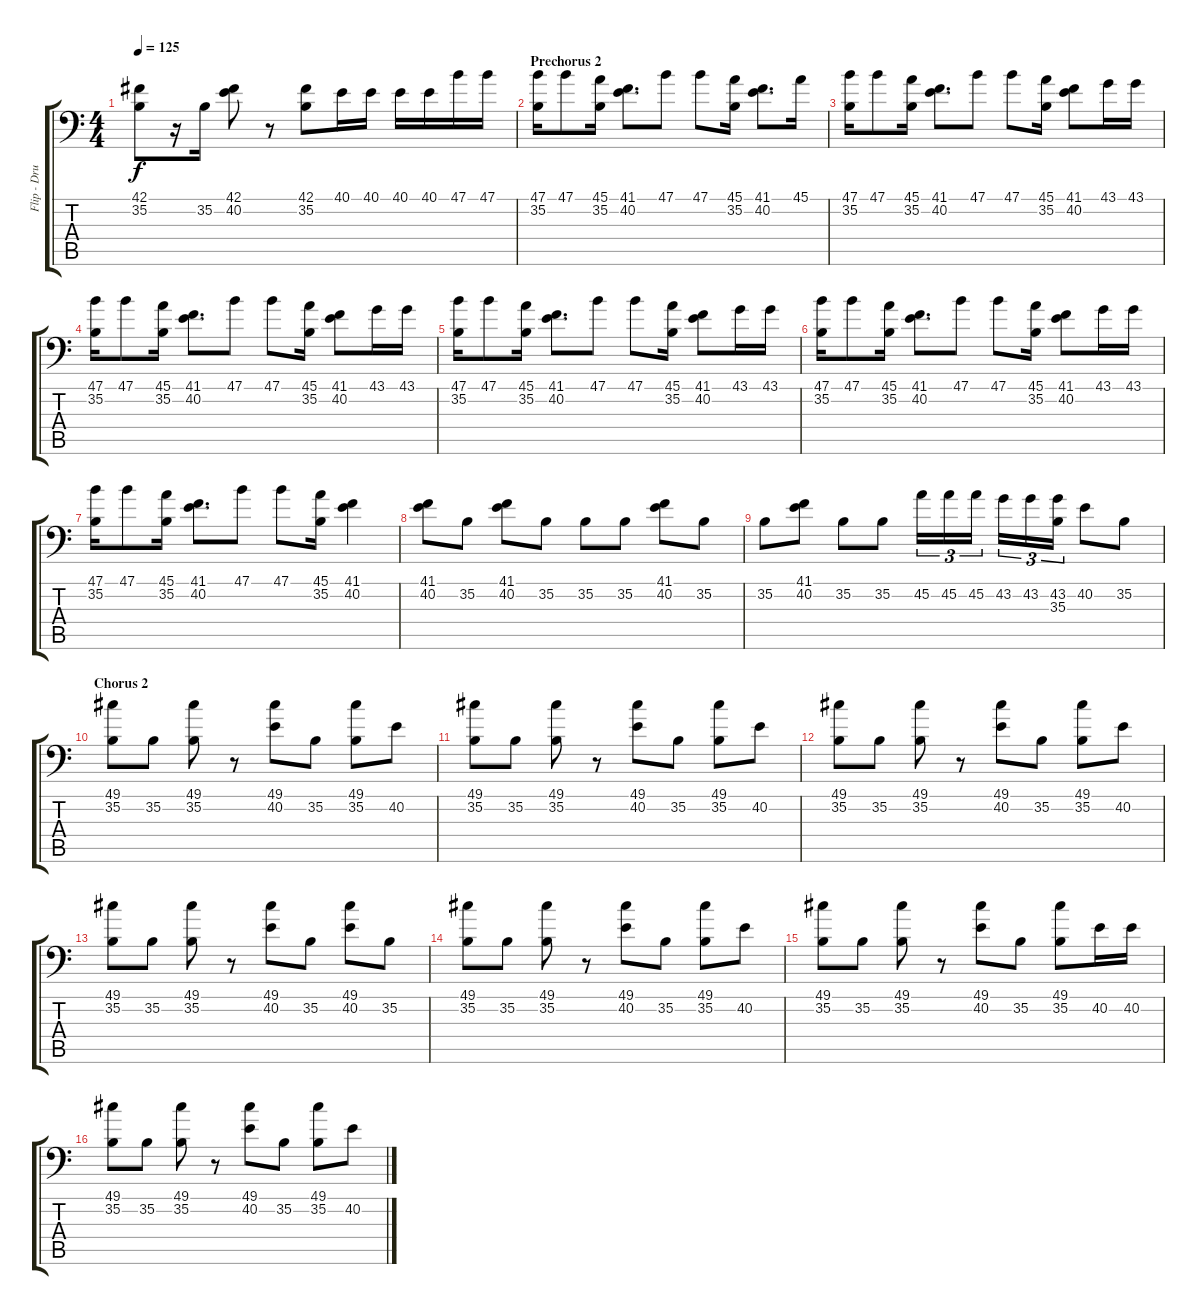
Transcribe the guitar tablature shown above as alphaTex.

\track ("Flip - Drums" "Flip - Dru") {instrument acousticgrandpiano}
\staff {score tabs}
\tuning (C-1 C-1 C-1 C-1 C-1 C-1) {hide}
\ts (4 4)
\tempo 125
\clef f4
\ks c
(42.1 35.2).8{dy f} r.16 35.2.16 (42.1 40.2).8 r.8 (42.1 35.2).8 40.1.16 40.1.16 40.1.16 40.1.16 47.1.16 47.1.16 |
\section ("" "Prechorus 2")
(47.1 35.2).16 47.1.8 (45.1 35.2).16 (41.1 40.2).8{d} 47.1.8 47.1.8 (45.1 35.2).16 (41.1 40.2).8{d} 45.1.16 |
(47.1 35.2).16 47.1.8 (45.1 35.2).16 (41.1 40.2).8{d} 47.1.8 47.1.8 (45.1 35.2).16 (41.1 40.2).8 43.1.16 43.1.16 |
(47.1 35.2).16 47.1.8 (45.1 35.2).16 (41.1 40.2).8{d} 47.1.8 47.1.8 (45.1 35.2).16 (41.1 40.2).8 43.1.16 43.1.16 |
(47.1 35.2).16 47.1.8 (45.1 35.2).16 (41.1 40.2).8{d} 47.1.8 47.1.8 (45.1 35.2).16 (41.1 40.2).8 43.1.16 43.1.16 |
(47.1 35.2).16 47.1.8 (45.1 35.2).16 (41.1 40.2).8{d} 47.1.8 47.1.8 (45.1 35.2).16 (41.1 40.2).8 43.1.16 43.1.16 |
(47.1 35.2).16 47.1.8 (45.1 35.2).16 (41.1 40.2).8{d} 47.1.8 47.1.8 (45.1 35.2).16 (41.1 40.2).4 |
(41.1 40.2).8 35.2.8 (41.1 40.2).8 35.2.8 35.2.8 35.2.8 (41.1 40.2).8 35.2.8 |
35.2.8 (41.1 40.2).8 35.2.8 35.2.8 45.2.16{tu (3 2)} 45.2.16{tu (3 2)} 45.2.16{tu (3 2)} 43.2.16{tu (3 2)} 43.2.16{tu (3 2)} (43.2 35.3).16{tu (3 2)} 40.2.8 35.2.8 |
\section ("" "Chorus 2")
(49.1 35.2).8 35.2.8 (49.1 35.2).8 r.8 (49.1 40.2).8 35.2.8 (49.1 35.2).8 40.2.8 |
(49.1 35.2).8 35.2.8 (49.1 35.2).8 r.8 (49.1 40.2).8 35.2.8 (49.1 35.2).8 40.2.8 |
(49.1 35.2).8 35.2.8 (49.1 35.2).8 r.8 (49.1 40.2).8 35.2.8 (49.1 35.2).8 40.2.8 |
(49.1 35.2).8 35.2.8 (49.1 35.2).8 r.8 (49.1 40.2).8 35.2.8 (49.1 40.2).8 35.2.8 |
(49.1 35.2).8 35.2.8 (49.1 35.2).8 r.8 (49.1 40.2).8 35.2.8 (49.1 35.2).8 40.2.8 |
(49.1 35.2).8 35.2.8 (49.1 35.2).8 r.8 (49.1 40.2).8 35.2.8 (49.1 35.2).8 40.2.16 40.2.16 |
(49.1 35.2).8 35.2.8 (49.1 35.2).8 r.8 (49.1 40.2).8 35.2.8 (49.1 35.2).8 40.2.8
